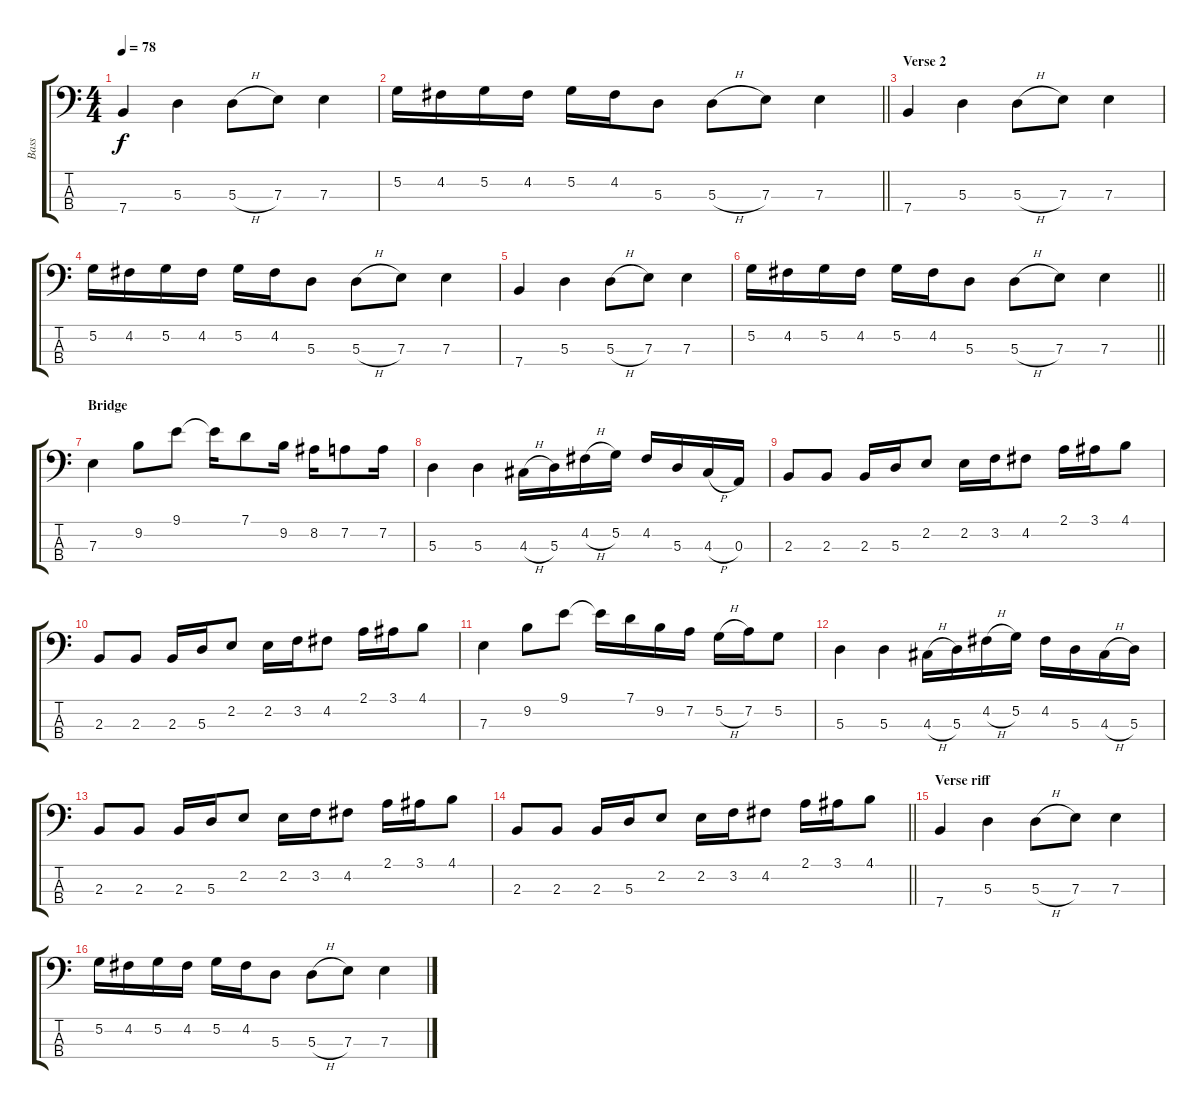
\track ("Bass" "Bass") {instrument electricbassfinger}
\staff {score tabs}
\tuning (G2 D2 A1 E1) {hide}
\ts (4 4)
\tempo 78
\clef f4
\ks c
7.4.4{dy f} 5.3.4 5.3{h}.8 7.3.8 7.3.4 |
\barLineRight lightlight
5.2.16 4.2.16 5.2.16 4.2.16 5.2.16 4.2.16 5.3.8 5.3{h}.8 7.3.8 7.3.4 |
\section ("" "Verse 2")
7.4.4 5.3.4 5.3{h}.8 7.3.8 7.3.4 |
5.2.16 4.2.16 5.2.16 4.2.16 5.2.16 4.2.16 5.3.8 5.3{h}.8 7.3.8 7.3.4 |
7.4.4 5.3.4 5.3{h}.8 7.3.8 7.3.4 |
\barLineRight lightlight
5.2.16 4.2.16 5.2.16 4.2.16 5.2.16 4.2.16 5.3.8 5.3{h}.8 7.3.8 7.3.4 |
\section ("" "Bridge")
7.3.4 9.2.8 9.1.8 9.1{t}.16 7.1.8 9.2.16 8.2.16 7.2.8 7.2.16 |
5.3.4 5.3.4 4.3{h}.16 5.3.16 4.2{h}.16 5.2.16 4.2.16 5.3.16 4.3{h}.16 0.3.16 |
2.3.8 2.3.8 2.3.16 5.3.16 2.2.8 2.2.16 3.2.16 4.2.8 2.1.16 3.1.16 4.1.8 |
2.3.8 2.3.8 2.3.16 5.3.16 2.2.8 2.2.16 3.2.16 4.2.8 2.1.16 3.1.16 4.1.8 |
7.3.4 9.2.8 9.1.8 9.1{t}.16 7.1.16 9.2.16 7.2.16 5.2{h}.16 7.2.16 5.2.8 |
5.3.4 5.3.4 4.3{h}.16 5.3.16 4.2{h}.16 5.2.16 4.2.16 5.3.16 4.3{h}.16 5.3.16 |
2.3.8 2.3.8 2.3.16 5.3.16 2.2.8 2.2.16 3.2.16 4.2.8 2.1.16 3.1.16 4.1.8 |
\barLineRight lightlight
2.3.8 2.3.8 2.3.16 5.3.16 2.2.8 2.2.16 3.2.16 4.2.8 2.1.16 3.1.16 4.1.8 |
\section ("" "Verse riff")
7.4.4 5.3.4 5.3{h}.8 7.3.8 7.3.4 |
5.2.16 4.2.16 5.2.16 4.2.16 5.2.16 4.2.16 5.3.8 5.3{h}.8 7.3.8 7.3.4
